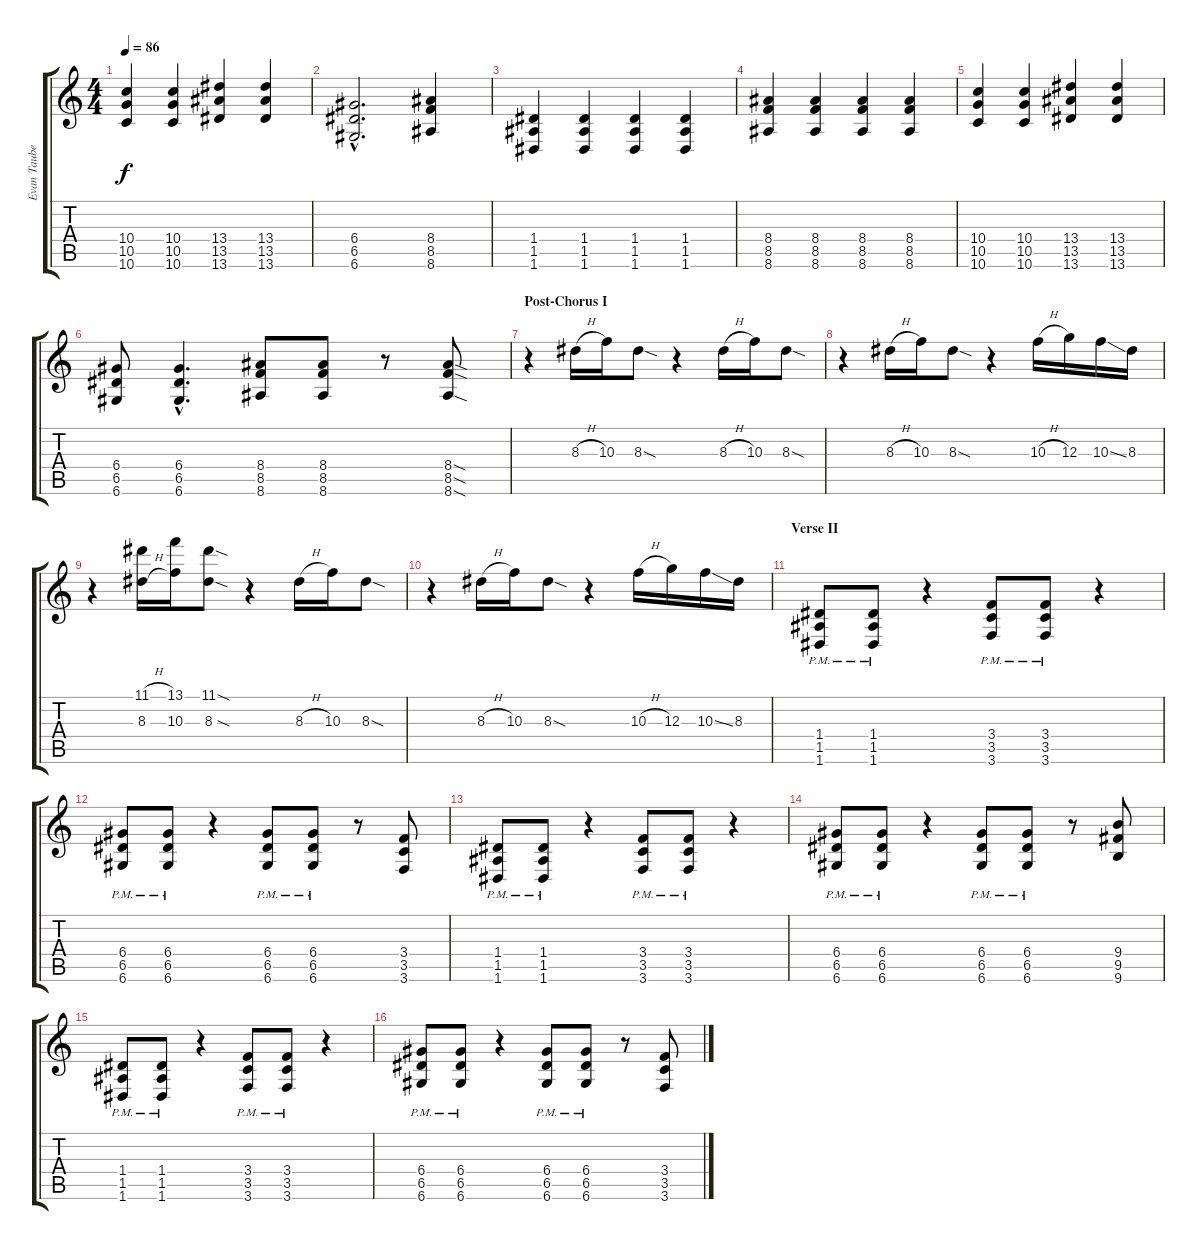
\track ("Evan Taubenfeld - Lead Guitar" "Evan Taube") {instrument distortionguitar}
\staff {score tabs}
\tuning (E4 B3 G3 D3 A2 D2) {hide}
\ts (4 4)
\tempo 86
\clef g2
\ks c
(10.4 10.5 10.6).4{dy f} (10.4 10.5 10.6).4 (13.4 13.5 13.6).4 (13.4 13.5 13.6).4 |
(6.4{hac} 6.5{hac} 6.6{hac}).2{d} (8.4 8.5 8.6).4 |
(1.4 1.5 1.6).4 (1.4 1.5 1.6).4 (1.4 1.5 1.6).4 (1.4 1.5 1.6).4 |
(8.4 8.5 8.6).4 (8.4 8.5 8.6).4 (8.4 8.5 8.6).4 (8.4 8.5 8.6).4 |
(10.4 10.5 10.6).4 (10.4 10.5 10.6).4 (13.4 13.5 13.6).4 (13.4 13.5 13.6).4 |
(6.4 6.5 6.6).8 (6.4{hac} 6.5{hac} 6.6{hac}).4{d} (8.4 8.5 8.6).8 (8.4 8.5 8.6).8 r.8 (8.4{sod} 8.5{sod} 8.6{sod}).8 |
\section ("" "Post-Chorus I")
r.4 8.3{h}.16 10.3.16 8.3{sod}.8 r.4 8.3{h}.16 10.3.16 8.3{sod}.8 |
r.4 8.3{h}.16 10.3.16 8.3{sod}.8 r.4 10.3{h}.16 12.3.16 10.3{ss}.16 8.3.16 |
r.4 (11.1{h} 8.3{h}).16 (13.1 10.3).16 (11.1{sod} 8.3{sod}).8 r.4 8.3{h}.16 10.3.16 8.3{sod}.8 |
r.4 8.3{h}.16 10.3.16 8.3{sod}.8 r.4 10.3{h}.16 12.3.16 10.3{ss}.16 8.3.16 |
\section ("" "Verse II")
(1.4{pm} 1.5{pm} 1.6{pm}).8{instrument electricguitarmuted} (1.4{pm} 1.5{pm} 1.6{pm}).8 r.4 (3.4{pm} 3.5{pm} 3.6{pm}).8 (3.4{pm} 3.5{pm} 3.6{pm}).8 r.4 |
(6.4{pm} 6.5{pm} 6.6{pm}).8 (6.4{pm} 6.5{pm} 6.6{pm}).8 r.4 (6.4{pm} 6.5{pm} 6.6{pm}).8 (6.4{pm} 6.5{pm} 6.6{pm}).8 r.8 (3.4 3.5 3.6).8 |
(1.4{pm} 1.5{pm} 1.6{pm}).8 (1.4{pm} 1.5{pm} 1.6{pm}).8 r.4 (3.4{pm} 3.5{pm} 3.6{pm}).8 (3.4{pm} 3.5{pm} 3.6{pm}).8 r.4 |
(6.4{pm} 6.5{pm} 6.6{pm}).8 (6.4{pm} 6.5{pm} 6.6{pm}).8 r.4 (6.4{pm} 6.5{pm} 6.6{pm}).8 (6.4{pm} 6.5{pm} 6.6{pm}).8 r.8 (9.4 9.5 9.6).8 |
(1.4{pm} 1.5{pm} 1.6{pm}).8 (1.4{pm} 1.5{pm} 1.6{pm}).8 r.4 (3.4{pm} 3.5{pm} 3.6{pm}).8 (3.4{pm} 3.5{pm} 3.6{pm}).8 r.4 |
(6.4{pm} 6.5{pm} 6.6{pm}).8 (6.4{pm} 6.5{pm} 6.6{pm}).8 r.4 (6.4{pm} 6.5{pm} 6.6{pm}).8 (6.4{pm} 6.5{pm} 6.6{pm}).8 r.8 (3.4 3.5 3.6).8
